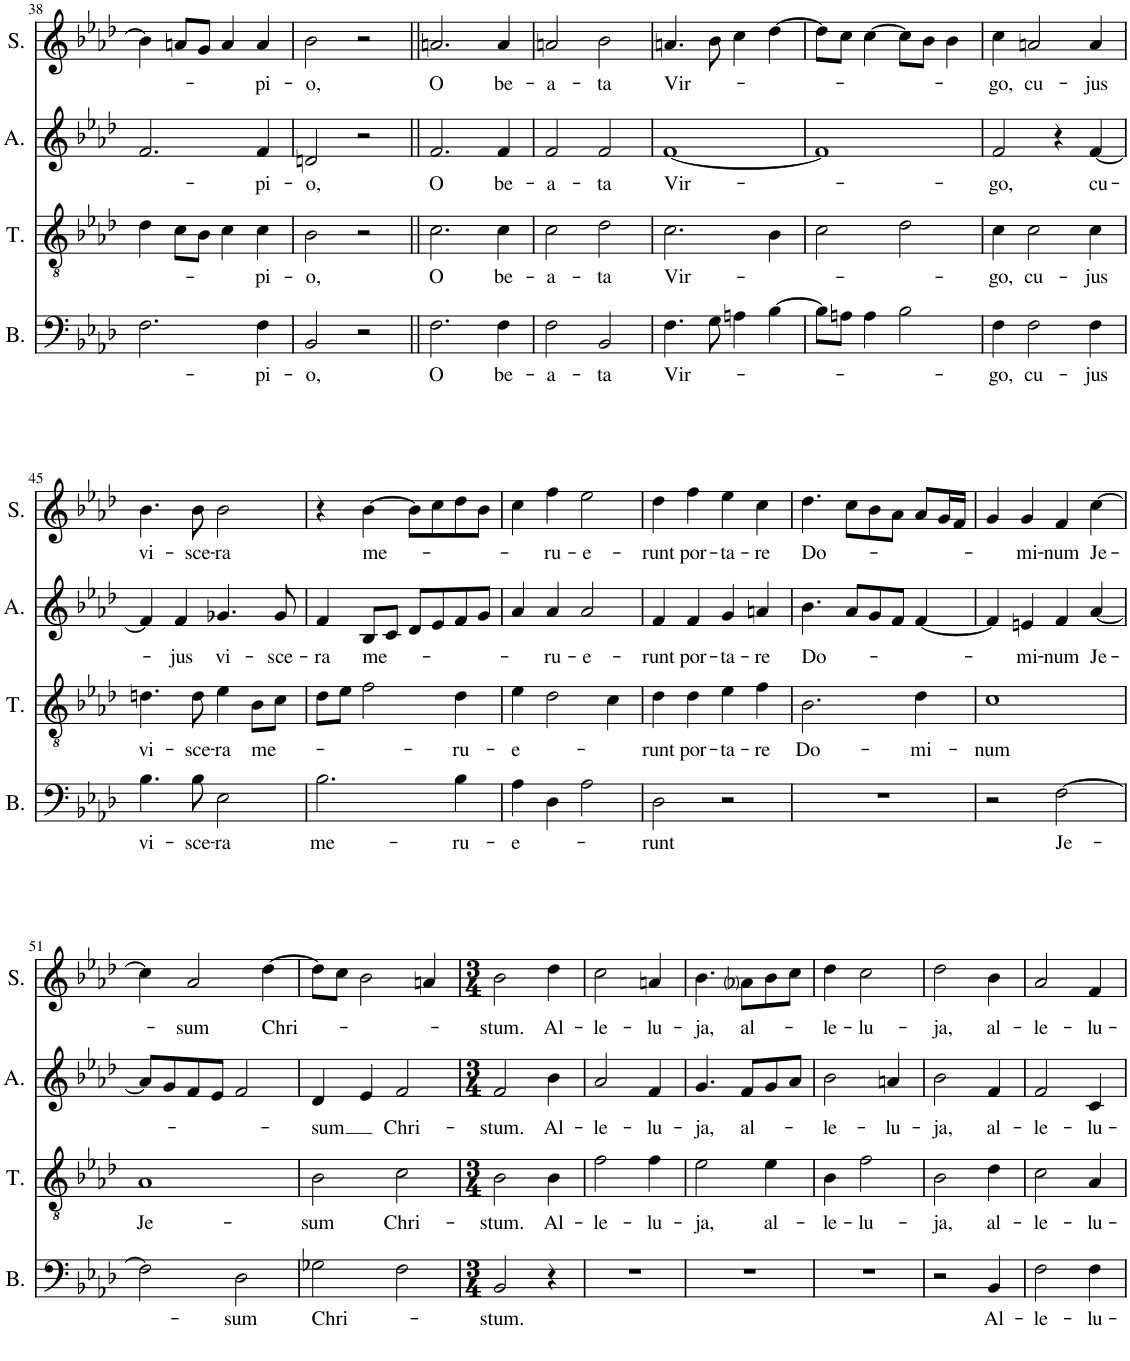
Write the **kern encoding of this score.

**kern	**text	**kern	**text	**kern	**text	**kern	**text
*part4	*part4	*part3	*part3	*part2	*part2	*part1	*part1
*staff4	*staff4	*staff3	*staff3	*staff2	*staff2	*staff1	*staff1
*I"Bass	*	*I"Ténor	*	*I"Alto	*	*I"Soprano	*
*I'B.	*	*I'T.	*	*I'A.	*	*I'S.	*
!!LO:PB:g=z
*clefF4	*	*clefGv2	*	*clefG2	*	*clefG2	*
*k[b-e-a-d-]	*	*k[b-e-a-d-]	*	*k[b-e-a-d-]	*	*k[b-e-a-d-]	*
*M4/4	*	*M4/4	*	*M4/4	*	*M4/4	*
=38	=38	=38	=38	=38	=38	=38	=38
2.F\	.	4d-\	.	2.f/	.	4b-\]	.
.	.	8c\L	.	.	.	8an/L	.
.	.	8B-\J	.	.	.	8g/J	.
.	.	4c\	.	.	.	4a/	.
!	!LO:LY:b	!	!LO:LY:b	!	!LO:LY:b	!	!LO:LY:b
4F\	-pi-	4c\	-pi-	4f/	-pi-	4a/	-pi-
=39	=39	=39	=39	=39	=39	=39	=39
!	!LO:LY:b	!	!LO:LY:b	!	!LO:LY:b	!	!LO:LY:b
2BB-/	-o,	2B-\	-o,	2dn/	-o,	2b-\	-o,
2r	.	2r	.	2r	.	2r	.
=40||	=40||	=40||	=40||	=40||	=40||	=40||	=40||
!	!LO:LY:b	!	!LO:LY:b	!	!LO:LY:b	!	!LO:LY:b
2.F\	O	2.c\	O	2.f/	O	2.an/	O
!	!LO:LY:b	!	!LO:LY:b	!	!LO:LY:b	!	!LO:LY:b
4F\	be-	4c\	be-	4f/	be-	4a/	be-
=41	=41	=41	=41	=41	=41	=41	=41
!	!LO:LY:b	!	!LO:LY:b	!	!LO:LY:b	!	!LO:LY:b
2F\	-a-	2c\	-a-	2f/	-a-	2an/	-a-
!	!LO:LY:b	!	!LO:LY:b	!	!LO:LY:b	!	!LO:LY:b
2BB-/	-ta	2d-\	-ta	2f/	-ta	2b-\	-ta
=42	=42	=42	=42	=42	=42	=42	=42
!	!LO:LY:b	!	!LO:LY:b	!	!LO:LY:b	!	!LO:LY:b
4.F\	Vir-	2.c\	Vir-	[1f	Vir-	4.an/	Vir-
8G\	.	.	.	.	.	8b-\	.
4An\	.	.	.	.	.	4cc\	.
[4B-\	.	4B-\	.	.	.	[4dd-\	.
=43	=43	=43	=43	=43	=43	=43	=43
8B-\L]	.	2c\	.	1f]	.	8dd-\L]	.
8An\J	.	.	.	.	.	8cc\J	.
4A\	.	.	.	.	.	[4cc\	.
2B-\	.	2d-\	.	.	.	8cc\L]	.
.	.	.	.	.	.	8b-\J	.
.	.	.	.	.	.	4b-\	.
=44	=44	=44	=44	=44	=44	=44	=44
!	!LO:LY:b	!	!LO:LY:b	!	!LO:LY:b	!	!LO:LY:b
4F\	-go,	4c\	-go,	2f/	-go,	4cc\	go,
!	!LO:LY:b	!	!LO:LY:b	!	!	!	!LO:LY:b
2F\	cu-	2c\	cu-	.	.	2an/	cu-
.	.	.	.	4r	.	.	.
!	!LO:LY:b	!	!LO:LY:b	!	!LO:LY:b	!	!LO:LY:b
4F\	-jus	4c\	-jus	[4f/	cu-	4a/	-jus
!!LO:LB:g=z
=45	=45	=45	=45	=45	=45	=45	=45
!	!LO:LY:b	!	!LO:LY:b	!	!	!	!LO:LY:b
4.B-\	vi-	4.dn\	vi-	4f/]	.	4.b-\	vi-
!	!	!	!	!	!LO:LY:b	!	!
.	.	.	.	4f/	-jus	.	.
!	!LO:LY:b	!	!LO:LY:b	!	!	!	!LO:LY:b
8B-\	-sce-	8d\	-sce-	.	.	8b-\	-sce-
!	!LO:LY:b	!	!LO:LY:b	!	!LO:LY:b	!	!LO:LY:b
2E-\	-ra	4e-\	-ra	4.g-X/	vi-	2b-\	-ra
!	!	!	!LO:LY:b	!	!	!	!
.	.	8B-\L	me-	.	.	.	.
!	!	!	!	!	!LO:LY:b	!	!
.	.	8c\J	.	8g-/	-sce-	.	.
=46	=46	=46	=46	=46	=46	=46	=46
!	!LO:LY:b	!	!	!	!LO:LY:b	!	!
2.B-\	me-	8d-\L	.	4f/	-ra	4r	.
.	.	8e-\J	.	.	.	.	.
!	!	!	!	!	!LO:LY:b	!	!LO:LY:b
.	.	2f\	.	8B-/L	me-	[4b-\	me-
.	.	.	.	8c/J	.	.	.
.	.	.	.	8d-/L	.	8b-\L]	.
.	.	.	.	8e-/	.	8cc\	.
!	!LO:LY:b	!	!LO:LY:b	!	!	!	!
4B-\	-ru-	4d-\	-ru-	8f/	.	8dd-\	.
.	.	.	.	8g/J	.	8b-\J	.
=47	=47	=47	=47	=47	=47	=47	=47
!	!LO:LY:b	!	!LO:LY:b	!	!	!	!
4A-\	-e-	4e-\	-e-	4a-/	.	4cc\	.
!	!	!	!	!	!LO:LY:b	!	!LO:LY:b
4D-\	.	2d-\	.	4a-/	-ru-	4ff\	-ru-
!	!	!	!	!	!LO:LY:b	!	!LO:LY:b
2A-\	.	.	.	2a-/	-e-	2ee-\	-e-
.	.	4c\	.	.	.	.	.
=48	=48	=48	=48	=48	=48	=48	=48
!	!LO:LY:b	!	!LO:LY:b	!	!LO:LY:b	!	!LO:LY:b
2D-\	-runt	4d-\	-runt	4f/	-runt	4dd-\	-runt
!	!	!	!LO:LY:b	!	!LO:LY:b	!	!LO:LY:b
.	.	4d-\	por-	4f/	por-	4ff\	por-
!	!	!	!LO:LY:b	!	!LO:LY:b	!	!LO:LY:b
2r	.	4e-\	-ta-	4g/	-ta-	4ee-\	-ta-
!	!	!	!LO:LY:b	!	!LO:LY:b	!	!LO:LY:b
.	.	4f\	-re	4an/	-re	4cc\	-re
=49	=49	=49	=49	=49	=49	=49	=49
!	!	!	!LO:LY:b	!	!LO:LY:b	!	!LO:LY:b
1r	.	2.B-\	Do-	4.b-\	Do-	4.dd-\	Do-
.	.	.	.	8a-/L	.	8cc\L	.
.	.	.	.	8g/	.	8b-\	.
.	.	.	.	8f/J	.	8a-\J	.
!	!	!	!LO:LY:b	!	!	!	!
.	.	4d-\	-mi-	[4f/	.	8a-/L	.
.	.	.	.	.	.	16g/L	.
.	.	.	.	.	.	16f/JJ	.
=50	=50	=50	=50	=50	=50	=50	=50
!	!	!	!LO:LY:b	!	!	!	!
2r	.	1c	-num	4f/]	.	4g/	.
!	!	!	!	!	!LO:LY:b	!	!LO:LY:b
.	.	.	.	4en/	mi-	4g/	-mi-
!	!LO:LY:b	!	!	!	!LO:LY:b	!	!LO:LY:b
[2F\	Je-	.	.	4f/	-num	4f/	-num
!	!	!	!	!	!LO:LY:b	!	!LO:LY:b
.	.	.	.	[4a-/	Je-	[4cc\	Je-
!!LO:LB:g=z
=51	=51	=51	=51	=51	=51	=51	=51
!	!	!	!LO:LY:b	!	!	!	!
2F\]	.	1A-	Je-	8a-/L]	.	4cc\]	.
.	.	.	.	8g/	.	.	.
!	!	!	!	!	!	!	!LO:LY:b
.	.	.	.	8f/	.	2a-/	-sum
.	.	.	.	8e-/J	.	.	.
!	!LO:LY:b	!	!	!	!	!	!
2D-\	-sum	.	.	2f/	.	.	.
!	!	!	!	!	!	!	!LO:LY:b
.	.	.	.	.	.	[4dd-\	Chri-
=52	=52	=52	=52	=52	=52	=52	=52
!	!LO:LY:b	!	!LO:LY:b	!	!LO:LY:b	!	!
2G-X\	Chri-	2B-\	-sum	4d-/	sum	8dd-\L]	.
.	.	.	.	.	.	8cc\J	.
.	.	.	.	4e-/	.	2b-\	.
!	!	!	!LO:LY:b	!	!LO:LY:b	!	!
2F\	.	2c\	Chri-	2f/	Chri-	.	.
.	.	.	.	.	.	4an/	.
=53	=53	=53	=53	=53	=53	=53	=53
*M3/4	*	*M3/4	*	*M3/4	*	*M3/4	*
!	!LO:LY:b	!	!LO:LY:b	!	!LO:LY:b	!	!LO:LY:b
2BB-/	-stum.	2B-\	-stum.	2f/	-stum.	2b-\	stum.
!	!	!	!LO:LY:b	!	!LO:LY:b	!	!LO:LY:b
4r	.	4B-\	Al-	4b-\	Al-	4dd-\	Al-
=54	=54	=54	=54	=54	=54	=54	=54
!	!	!	!LO:LY:b	!	!LO:LY:b	!	!LO:LY:b
2.r	.	2f\	-le-	2a-/	-le-	2cc\	-le-
!	!	!	!LO:LY:b	!	!LO:LY:b	!	!LO:LY:b
.	.	4f\	-lu-	4f/	-lu-	4an/	-lu-
=55	=55	=55	=55	=55	=55	=55	=55
!	!	!	!LO:LY:b	!	!LO:LY:b	!	!LO:LY:b
2.r	.	2e-\	-ja,	4.g/	-ja,	4.b-\	-ja,
!	!	!	!	!	!LO:LY:b	!	!LO:LY:b
.	.	.	.	8f/L	al-	8a-i\L	al-
!	!	!	!LO:LY:b	!	!	!	!
.	.	4e-\	al-	8g/	.	8b-\	.
.	.	.	.	8a-/J	.	8cc\J	.
=56	=56	=56	=56	=56	=56	=56	=56
!	!	!	!LO:LY:b	!	!LO:LY:b	!	!LO:LY:b
2.r	.	4B-\	-le-	2b-\	-le-	4dd-\	-le-
!	!	!	!LO:LY:b	!	!	!	!LO:LY:b
.	.	2f\	-lu-	.	.	2cc\	-lu-
!	!	!	!	!	!LO:LY:b	!	!
.	.	.	.	4an/	-lu-	.	.
=57	=57	=57	=57	=57	=57	=57	=57
!	!	!	!LO:LY:b	!	!LO:LY:b	!	!LO:LY:b
2r	.	2B-\	-ja,	2b-\	-ja,	2dd-\	-ja,
!	!LO:LY:b	!	!LO:LY:b	!	!LO:LY:b	!	!LO:LY:b
4BB-/	Al-	4d-\	al-	4f/	al-	4b-\	al-
=58	=58	=58	=58	=58	=58	=58	=58
!	!LO:LY:b	!	!LO:LY:b	!	!LO:LY:b	!	!LO:LY:b
2F\	-le-	2c\	-le-	2f/	-le-	2a-/	-le-
!	!LO:LY:b	!	!LO:LY:b	!	!LO:LY:b	!	!LO:LY:b
4F\	-lu-	4A-/	-lu-	4c/	-lu-	4f/	-lu-
=	=	=	=	=	=	=	=
*-	*-	*-	*-	*-	*-	*-	*-
